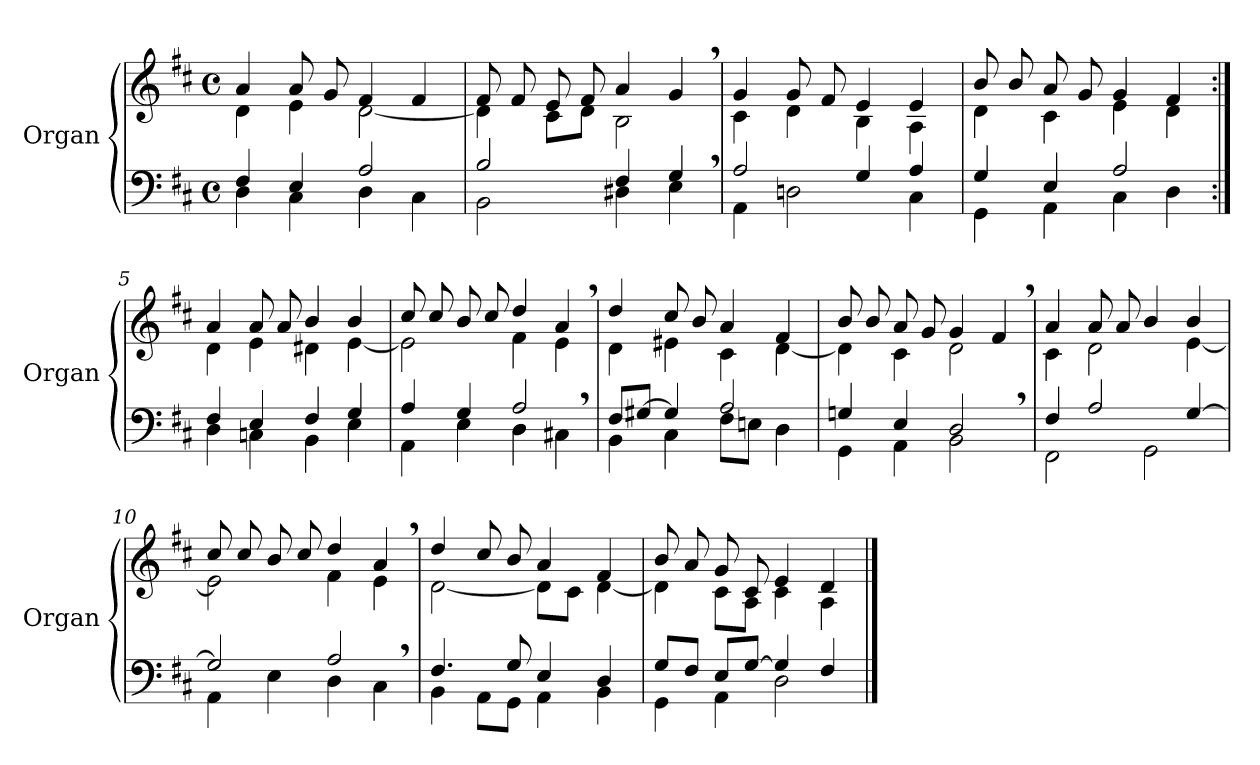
**kern	**kern
*part1	*part1
*staff2	*staff1
*I"Organ	*
*I'Organ	*
*clefF4	*clefG2
*k[f#c#]	*k[f#c#]
*M4/4	*M4/4
*met(c)	*met(c)
=1	=1
*^	*^
4F#/	4D\	4a/	4d\
4E/	4C#\	8a/	4e\
.	.	8g/	.
2A/	4D\	4f#/	[<2d\
.	4C#\	4f#/	.
=2	=2	=2	=2
2B/	2BB\	8f#/	4d\]
.	.	8f#/	.
.	.	8e/	8c#\L
.	.	8f#/	8d\J
4F#/	4D#X\	4a/	2B\
4G,</	4E\	4g,>/	.
=3	=3	=3	=3
2A/	4AA\	4g/	4c#\
.	2Dn\	8g/	4d\
.	.	8f#/	.
4G/	.	4e/	4B\
4A/	4C#\	4e/	4A\
=4	=4	=4	=4
4G/	4GG\	8b/	4d\
.	.	8b/	.
4E/	4AA\	8a/	4c#\
.	.	8g/	.
2A/	4C#\	4g/	4e\
.	4D\	4f#/	4d\
=5:|!	=5:|!	=5:|!	=5:|!
4F#/	4D\	4a/	4d\
4E/	4Cn\	8a/	4e\
.	.	8a/	.
4F#/	4BB\	4b/	4d#X\
4G/	4E\	4b/	[<4e\
=6	=6	=6	=6
4A/	4AA\	8cc#/	2e\]
.	.	8cc#/	.
4G/	4E\	8b/	.
.	.	8cc#/	.
2A,</	4D\	4dd/	4f#\
.	4C#X\	4a,>/	4e\
=7	=7	=7	=7
8F#/L	4BB\	4dd/	4d\
[>8G#X/J	.	.	.
4G#/]	4C#\	8cc#/	4e#X\
.	.	8b/	.
2A/	8F#\L	4a/	4c#\
.	8En\J	.	.
.	4D\	4f#/	[<4d\
=8	=8	=8	=8
4Gn/	4GG\	8b/	4d\]
.	.	8b/	.
4E/	4AA\	8a/	4c#\
.	.	8g/	.
2D,>/	2BB\	4g/	2d\
.	.	4f#,>/	.
=9	=9	=9	=9
4F#/	2FF#\	4a/	4c#\
2A/	.	8a/	2d\
.	.	8a/	.
.	2GG\	4b/	.
[>4G/	.	4b/	[<4e\
=10	=10	=10	=10
2G/]	4AA\	8cc#/	2e\]
.	.	8cc#/	.
.	4E\	8b/	.
.	.	8cc#/	.
2A,</	4D\	4dd/	4f#\
.	4C#\	4a,>/	4e\
=11	=11	=11	=11
4.F#/	4BB\	4dd/	[<2d\
.	8AA\L	8cc#/	.
8G/	8GG\J	8b/	.
4E/	4AA\	4a/	8d\L]
.	.	.	8c#\J
4D/	4BB\	4f#/	[<4d\
=12	=12	=12	=12
8G/L	4GG\	8b/	4d\]
8F#/J	.	8a/	.
8E/L	4AA\	8g/	8c#\L
[>8G/J	.	8c#/	8A\J
4G/]	2D\	4e/	4c#\
4F#/	.	4d/	4A\
*v	*v	*	*
*	*v	*v
==	==
*-	*-
